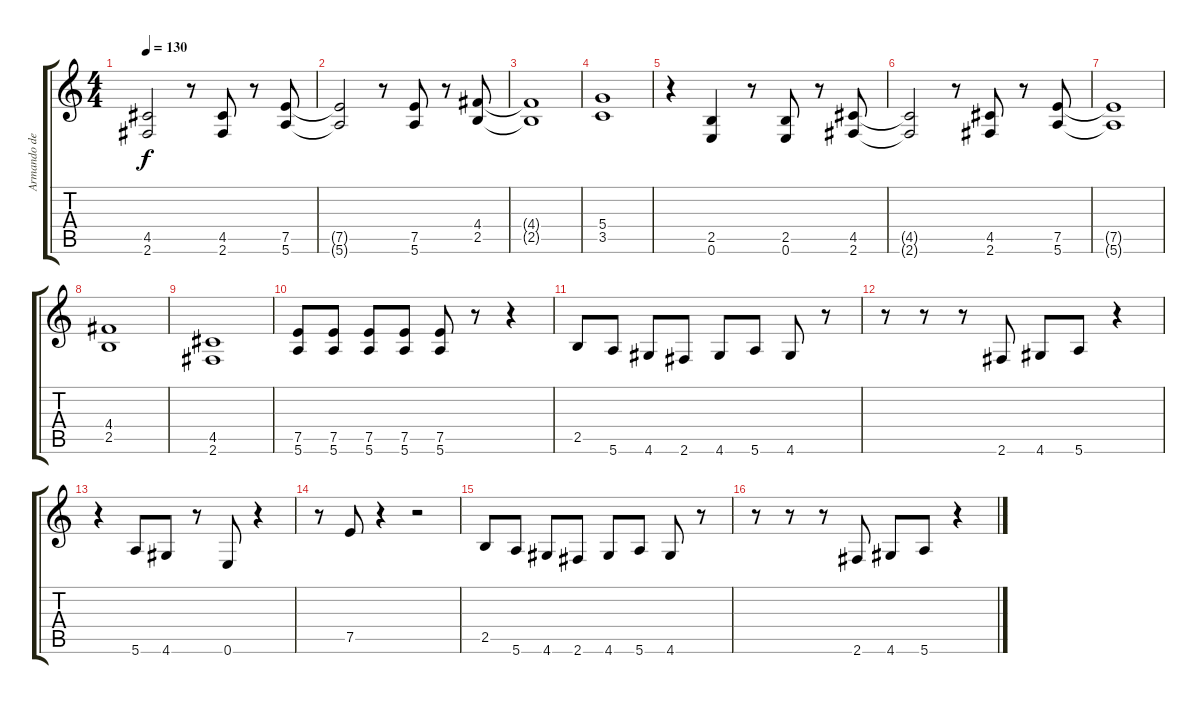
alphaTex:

\track ("Armando de Castro" "Armando de") {instrument overdrivenguitar}
\staff {score tabs}
\tuning (E4 B3 G3 D3 A2 E2) {hide}
\ts (4 4)
\tempo 130
\clef g2
\ks c
(4.5{t} 2.6{t}).2{dy f} r.8 (4.5 2.6).8 r.8 (7.5 5.6).8 |
(7.5{t} 5.6{t}).2 r.8 (7.5 5.6).8 r.8 (4.4 2.5).8 |
(4.4{t} 2.5{t}).1 |
(5.4 3.5).1 |
r.4 (2.5 0.6).4 r.8 (2.5 0.6).8 r.8 (4.5 2.6).8 |
(4.5{t} 2.6{t}).2 r.8 (4.5 2.6).8 r.8 (7.5 5.6).8 |
(7.5{t} 5.6{t}).1 |
(4.4 2.5).1 |
(4.5 2.6).1 |
(7.5 5.6).8 (7.5 5.6).8 (7.5 5.6).8 (7.5 5.6).8 (7.5 5.6).8 r.8 r.4 |
2.5.8 5.6.8 4.6.8 2.6.8 4.6.8 5.6.8 4.6.8 r.8 |
r.8 r.8 r.8 2.6.8 4.6.8 5.6.8 r.4 |
r.4 5.6.8 4.6.8 r.8 0.6.8 r.4 |
r.8 7.5.8 r.4 r.2 |
2.5.8 5.6.8 4.6.8 2.6.8 4.6.8 5.6.8 4.6.8 r.8 |
r.8 r.8 r.8 2.6.8 4.6.8 5.6.8 r.4
